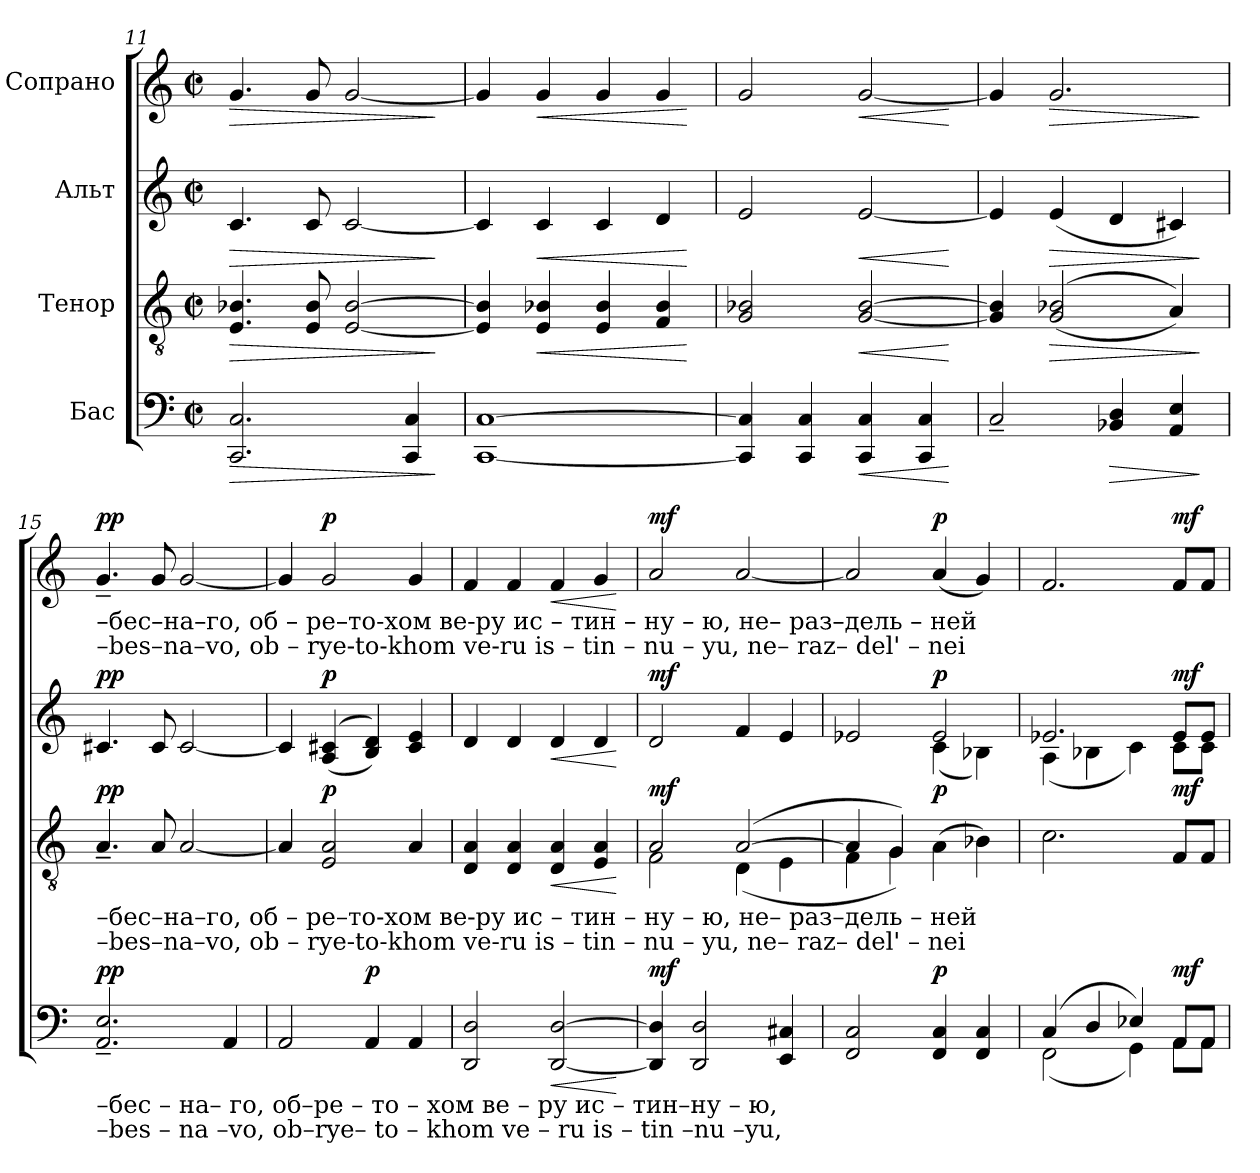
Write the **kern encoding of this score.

**kern	**dynam	**kern	**dynam	**kern	**dynam	**kern	**dynam
*part4	*part4	*part3	*part3	*part2	*part2	*part1	*part1
*staff4	*staff4	*staff3	*staff3	*staff2	*staff2	*staff1	*staff1
*I"Бас	*	*I"Тенор	*	*I"Альт	*	*I"Сопрано	*
*clefF4	*	*clefGv2	*	*clefG2	*	*clefG2	*
*k[]	*	*k[]	*	*k[]	*	*k[]	*
*M2/2	*	*M2/2	*	*M2/2	*	*M2/2	*
*met(c|)	*	*met(c|)	*	*met(c|)	*	*met(c|)	*
=11	=11	=11	=11	=11	=11	=11	=11
!	!LO:HP:b	!	!LO:HP:b	!	!LO:HP:b	!	!LO:HP:b
2.CC/ 2.C/	>	4.E/ 4.B-X/	>	4.c/	>	4.g/	>
.	.	8E/ 8B-/	.	8c/	.	8g/	.
.	.	[2E/ [2B-/	.	[2c/	.	[2g/	.
4CC/ 4C/	.	.	.	.	.	.	.
.	]	.	]	.	]	.	]
=12	=12	=12	=12	=12	=12	=12	=12
[1CC [1C	.	4E/] 4B-/]	.	4c/]	.	4g/]	.
!	!	!	!LO:HP:b	!	!LO:HP:b	!	!LO:HP:b
.	.	4E/ 4B-X/	<	4c/	<	4g/	<
.	.	4E/ 4B-/	.	4c/	.	4g/	.
.	.	4F/ 4B-/	.	4d/	.	4g/	.
.	.	.	[	.	[	.	[
=13	=13	=13	=13	=13	=13	=13	=13
4CC/] 4C/]	.	2G/ 2B-X/	.	2e/	.	2g/	.
4CC/ 4C/	.	.	.	.	.	.	.
!	!LO:HP:b	!	!LO:HP:b	!	!LO:HP:b	!	!LO:HP:b
4CC/ 4C/	<	[2G/ [2B-/	<	[2e/	<	[2g/	<
4CC/ 4C/	.	.	.	.	.	.	.
.	[	.	[	.	[	.	[
=14	=14	=14	=14	=14	=14	=14	=14
2C~/	.	4G/] 4B-/]	.	4e/]	.	4g/]	.
!	!	!	!LO:HP:b	!	!LO:HP:b	!	!LO:HP:b
.	.	(>(2G/ 2B-X/	>	(4e/	>	2.g/	>
!	!LO:HP:b	!	!	!	!	!	!
4BB-X/ 4D/	>	.	.	4d/	.	.	.
4AA/ 4E/	.	4A/))	.	4c#X/)	.	.	.
.	]	.	]	.	]	.	]
!!LO:PB:g=z
=15	=15	=15	=15	=15	=15	=15	=15
!	!	!	!	!	!	!LO:TX:b:t=–бес–на–го,              об    –    ре–то-хом ве-ру ис   –  тин        –         ну     –      ю,                        не– раз–дель  –  ней	!
!	!	!	!	!	!	!LO:TX:b:t=–bes–na–vo,              ob    – rye-to-khom ve-ru  is    –   tin          –         nu     –     yu,                        ne– raz– del'     –  nei	!
!	!	!LO:TX:b:t=–бес–на–го,              об    –    ре–то-хом ве-ру ис   –  тин        –         ну     –      ю,                        не– раз–дель  –  ней	!	!	!	!	!
!	!	!LO:TX:b:t=–bes–na–vo,              ob    – rye-to-khom ve-ru  is    –   tin          –         nu     –     yu,                        ne– raz– del'     –  nei	!	!	!	!	!
!LO:TX:b:t=–бес      –     на– го,          об–ре – то  –  хом             ве   –  ру    ис  –  тин–ну – ю,	!	!	!	!	!	!	!
!LO:TX:b:t=–bes      –      na –vo,         ob–rye– to  – khom           ve   –  ru      is   –  tin   –nu –yu,	!	!	!	!	!	!	!
!	!LO:DY:a	!	!LO:DY:a	!	!LO:DY:a	!	!LO:DY:a
2.AA/~ 2.E/~	pp	4.A~/	pp	4.c#X/	pp	4.g~/	pp
.	.	8A/	.	8c#/	.	8g/	.
.	.	[2A/	.	[2c#/	.	[2g/	.
4AA/	.	.	.	.	.	.	.
=16	=16	=16	=16	=16	=16	=16	=16
2AA/	.	4A/]	.	4c#/]	.	4g/]	.
!	!	!	!LO:DY:a	!	!LO:DY:a	!	!LO:DY:a
.	.	2E/ 2A/	p	(>(4A/ 4c#X/	p	2g/	p
!	!LO:DY:a	!	!	!	!	!	!
4AA/	p	.	.	4B/ 4d/))	.	.	.
4AA/	.	4A/	.	4c#/ 4e/	.	4g/	.
=17	=17	=17	=17	=17	=17	=17	=17
2DD/ 2D/	.	4D/ 4A/	.	4d/	.	4f/	.
.	.	4D/ 4A/	.	4d/	.	4f/	.
!	!LO:HP:b	!	!LO:HP:b	!	!LO:HP:b	!	!LO:HP:b
[2DD/ [2D/	<	4D/ 4A/	<	4d/	<	4f/	<
.	.	4E/ 4A/	.	4d/	.	4g/	.
.	[	.	[	.	[	.	[
=18	=18	=18	=18	=18	=18	=18	=18
*	*	*^	*	*	*	*	*
!	!LO:DY:a	!	!	!LO:DY:a	!	!LO:DY:a	!	!LO:DY:a
4DD/] 4D/]	mf	2A/	2F\	mf	2d/	mf	2a/	mf
2DD/ 2D/	.	.	.	.	.	.	.	.
.	.	([2A/	(4D\	.	4f/	.	[2a/	.
4EE/ 4C#X/	.	.	4E\	.	4e/	.	.	.
=19	=19	=19	=19	=19	=19	=19	=19	=19
*	*	*	*	*	*^	*	*	*
2FF/ 2C/	.	4A/]	4F\	.	2e-X/	2ryy	.	2a/]	.
.	.	4G/))	4G\	.	.	.	.	.	.
!	!LO:DY:a	!	!	!LO:DY:a	!	!	!LO:DY:a	!	!LO:DY:a
4FF/ 4C/	p	(>4A\	2ryy	p	2e-/	(4c\	p	(4a/	p
4FF/ 4C/	.	4B-X\)	.	.	.	4B-X\)	.	4g/)	.
*	*	*v	*v	*	*	*	*	*	*
=20	=20	=20	=20	=20	=20	=20	=20	=20
*^	*	*	*	*	*	*	*	*
(4C/	(2FF\	.	2.c\	.	2.e-X/	(4A\	.	2.f/	.
4D/	.	.	.	.	.	4B-X\	.	.	.
4E-X/)	4GG\)	.	.	.	.	4c\)	.	.	.
!	!	!LO:DY:a	!	!LO:DY:a	!	!	!LO:DY:a	!	!LO:DY:a
8AA/L	8AA\L	mf	8F/L	mf	8e-/L	8c\L	mf	8f/L	mf
8AA/J	8AA\J	.	8F/J	.	8e-/J	8c\J	.	8f/J	.
*v	*v	*	*	*	*v	*v	*	*	*
=	=	=	=	=	=	=	=
*-	*-	*-	*-	*-	*-	*-	*-
